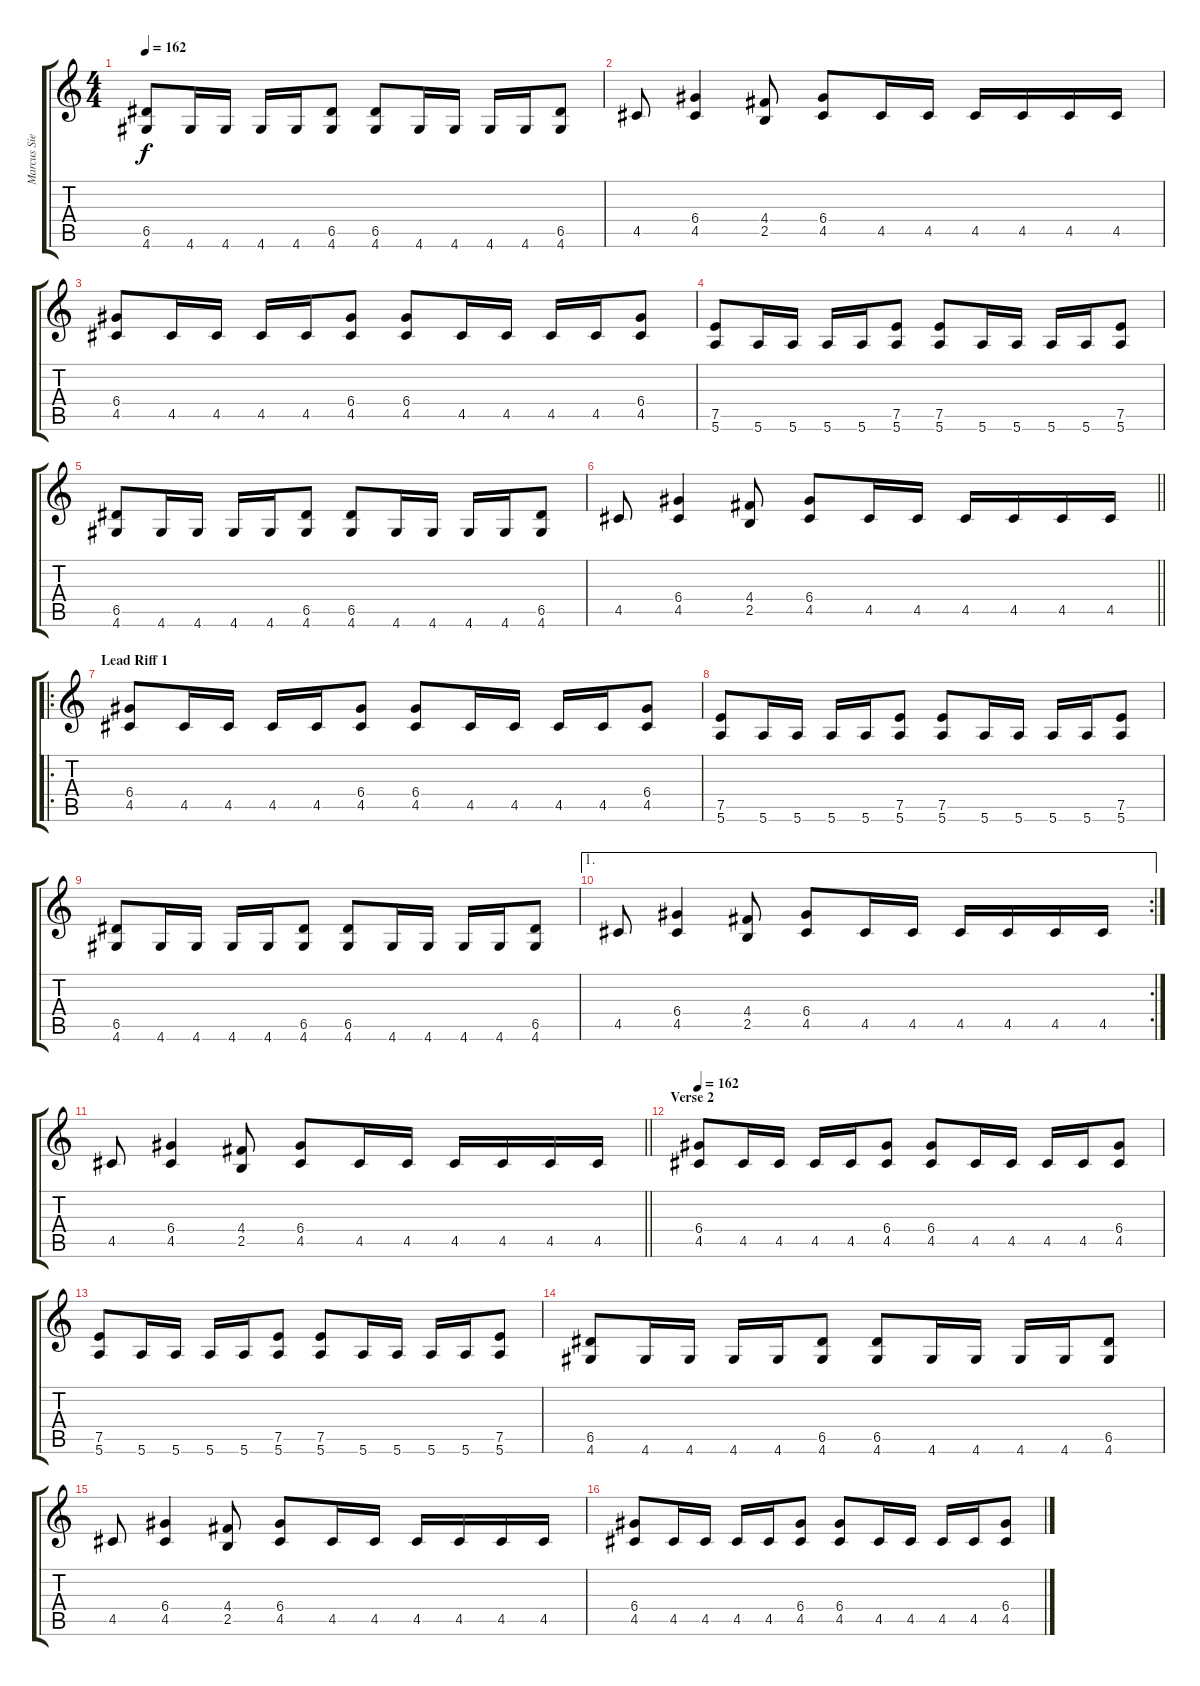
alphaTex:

\track ("Marcus Siepen" "Marcus Sie") {instrument distortionguitar}
\staff {score tabs}
\tuning (E4 B3 G3 D3 A2 E2) {hide}
\ts (4 4)
\tempo 162
\clef g2
\ks c
(6.5 4.6).8{dy f} 4.6.16 4.6.16 4.6.16 4.6.16 (6.5 4.6).8 (6.5 4.6).8 4.6.16 4.6.16 4.6.16 4.6.16 (6.5 4.6).8 |
4.5.8 (6.4 4.5).4 (4.4 2.5).8 (6.4 4.5).8 4.5.16 4.5.16 4.5.16 4.5.16 4.5.16 4.5.16 |
(6.4 4.5).8 4.5.16 4.5.16 4.5.16 4.5.16 (6.4 4.5).8 (6.4 4.5).8 4.5.16 4.5.16 4.5.16 4.5.16 (6.4 4.5).8 |
(7.5 5.6).8 5.6.16 5.6.16 5.6.16 5.6.16 (7.5 5.6).8 (7.5 5.6).8 5.6.16 5.6.16 5.6.16 5.6.16 (7.5 5.6).8 |
(6.5 4.6).8 4.6.16 4.6.16 4.6.16 4.6.16 (6.5 4.6).8 (6.5 4.6).8 4.6.16 4.6.16 4.6.16 4.6.16 (6.5 4.6).8 |
\barLineRight lightlight
4.5.8 (6.4 4.5).4 (4.4 2.5).8 (6.4 4.5).8 4.5.16 4.5.16 4.5.16 4.5.16 4.5.16 4.5.16 |
\ro
\section ("" "Lead Riff 1")
(6.4 4.5).8{volume 12} 4.5.16 4.5.16 4.5.16 4.5.16 (6.4 4.5).8 (6.4 4.5).8 4.5.16 4.5.16 4.5.16 4.5.16 (6.4 4.5).8 |
(7.5 5.6).8 5.6.16 5.6.16 5.6.16 5.6.16 (7.5 5.6).8 (7.5 5.6).8 5.6.16 5.6.16 5.6.16 5.6.16 (7.5 5.6).8 |
(6.5 4.6).8 4.6.16 4.6.16 4.6.16 4.6.16 (6.5 4.6).8 (6.5 4.6).8 4.6.16 4.6.16 4.6.16 4.6.16 (6.5 4.6).8 |
\ae 1
\rc 2
4.5.8 (6.4 4.5).4 (4.4 2.5).8 (6.4 4.5).8 4.5.16 4.5.16 4.5.16 4.5.16 4.5.16 4.5.16 |
\barLineRight lightlight
4.5.8 (6.4 4.5).4 (4.4 2.5).8 (6.4 4.5).8 4.5.16 4.5.16 4.5.16 4.5.16 4.5.16 4.5.16 |
\section ("" "Verse 2")
\tempo 162
(6.4 4.5).8 4.5.16 4.5.16 4.5.16 4.5.16 (6.4 4.5).8 (6.4 4.5).8 4.5.16 4.5.16 4.5.16 4.5.16 (6.4 4.5).8 |
(7.5 5.6).8 5.6.16 5.6.16 5.6.16 5.6.16 (7.5 5.6).8 (7.5 5.6).8 5.6.16 5.6.16 5.6.16 5.6.16 (7.5 5.6).8 |
(6.5 4.6).8 4.6.16 4.6.16 4.6.16 4.6.16 (6.5 4.6).8 (6.5 4.6).8 4.6.16 4.6.16 4.6.16 4.6.16 (6.5 4.6).8 |
4.5.8 (6.4 4.5).4 (4.4 2.5).8 (6.4 4.5).8 4.5.16 4.5.16 4.5.16 4.5.16 4.5.16 4.5.16 |
(6.4 4.5).8 4.5.16 4.5.16 4.5.16 4.5.16 (6.4 4.5).8 (6.4 4.5).8 4.5.16 4.5.16 4.5.16 4.5.16 (6.4 4.5).8
